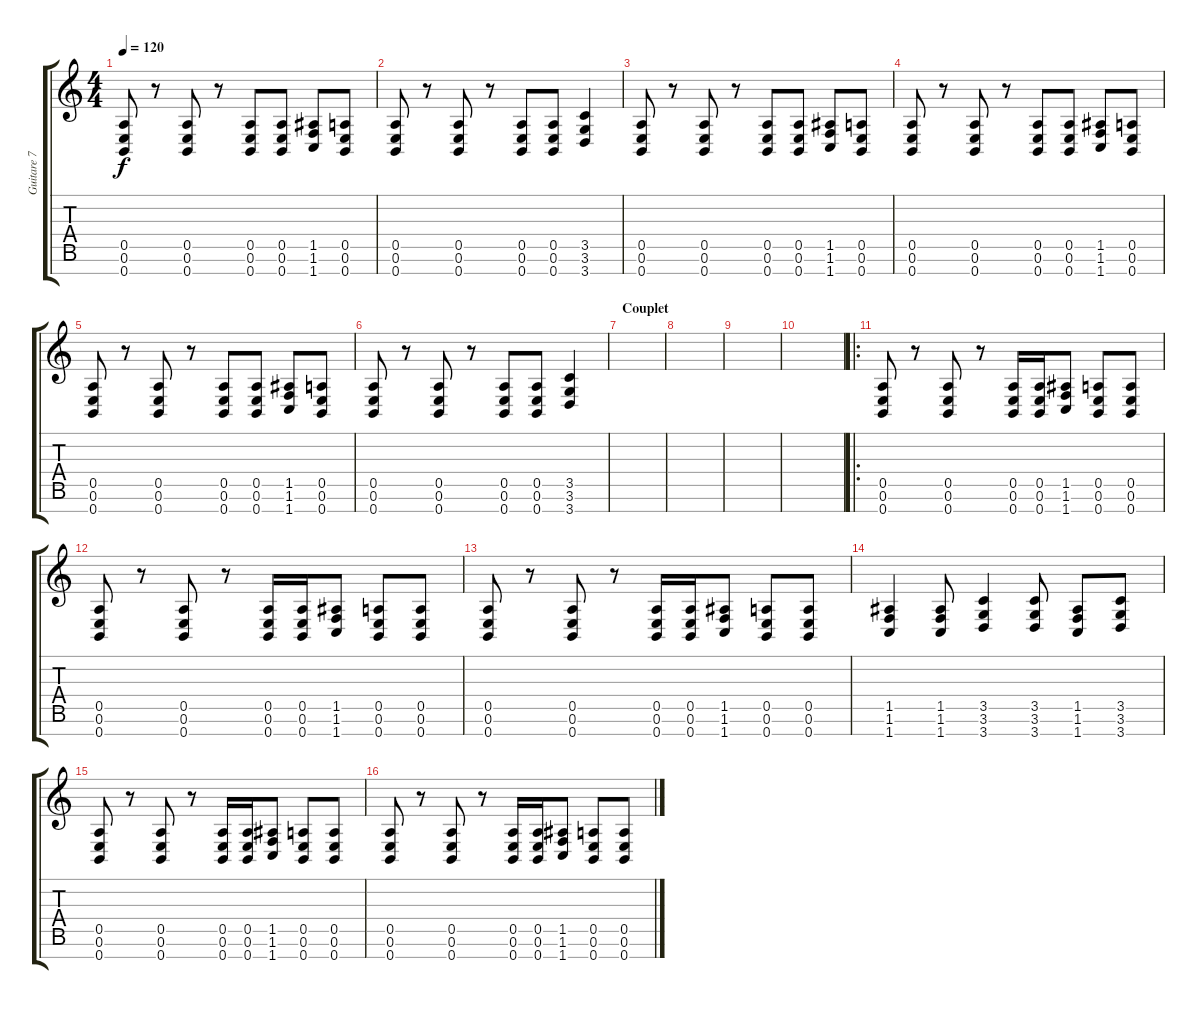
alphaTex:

\track ("Guitare 7 cordes B2" "Guitare 7 ") {instrument distortionguitar}
\staff {score tabs}
\tuning (E4 B3 G3 D3 A2 E2 B1) {hide}
\ts (4 4)
\tempo 120
\clef g2
\ks c
(0.5 0.6 0.7).8{dy f} r.8 (0.5 0.6 0.7).8 r.8 (0.5 0.6 0.7).8 (0.5 0.6 0.7).8 (1.5 1.6 1.7).8 (0.5 0.6 0.7).8 |
(0.5 0.6 0.7).8 r.8 (0.5 0.6 0.7).8 r.8 (0.5 0.6 0.7).8 (0.5 0.6 0.7).8 (3.5 3.6 3.7).4 |
(0.5 0.6 0.7).8 r.8 (0.5 0.6 0.7).8 r.8 (0.5 0.6 0.7).8 (0.5 0.6 0.7).8 (1.5 1.6 1.7).8 (0.5 0.6 0.7).8 |
(0.5 0.6 0.7).8 r.8 (0.5 0.6 0.7).8 r.8 (0.5 0.6 0.7).8 (0.5 0.6 0.7).8 (1.5 1.6 1.7).8 (0.5 0.6 0.7).8 |
(0.5 0.6 0.7).8 r.8 (0.5 0.6 0.7).8 r.8 (0.5 0.6 0.7).8 (0.5 0.6 0.7).8 (1.5 1.6 1.7).8 (0.5 0.6 0.7).8 |
(0.5 0.6 0.7).8 r.8 (0.5 0.6 0.7).8 r.8 (0.5 0.6 0.7).8 (0.5 0.6 0.7).8 (3.5 3.6 3.7).4 |
\section ("" "Couplet")
|
|
|
|
\ro
(0.5 0.6 0.7).8 r.8 (0.5 0.6 0.7).8 r.8 (0.5 0.6 0.7).16 (0.5 0.6 0.7).16 (1.5 1.6 1.7).8 (0.5 0.6 0.7).8 (0.5 0.6 0.7).8 |
(0.5 0.6 0.7).8 r.8 (0.5 0.6 0.7).8 r.8 (0.5 0.6 0.7).16 (0.5 0.6 0.7).16 (1.5 1.6 1.7).8 (0.5 0.6 0.7).8 (0.5 0.6 0.7).8 |
(0.5 0.6 0.7).8 r.8 (0.5 0.6 0.7).8 r.8 (0.5 0.6 0.7).16 (0.5 0.6 0.7).16 (1.5 1.6 1.7).8 (0.5 0.6 0.7).8 (0.5 0.6 0.7).8 |
(1.5 1.6 1.7).4 (1.5 1.6 1.7).8 (3.5 3.6 3.7).4 (3.5 3.6 3.7).8 (1.5 1.6 1.7).8 (3.5 3.6 3.7).8 |
(0.5 0.6 0.7).8 r.8 (0.5 0.6 0.7).8 r.8 (0.5 0.6 0.7).16 (0.5 0.6 0.7).16 (1.5 1.6 1.7).8 (0.5 0.6 0.7).8 (0.5 0.6 0.7).8 |
(0.5 0.6 0.7).8 r.8 (0.5 0.6 0.7).8 r.8 (0.5 0.6 0.7).16 (0.5 0.6 0.7).16 (1.5 1.6 1.7).8 (0.5 0.6 0.7).8 (0.5 0.6 0.7).8
